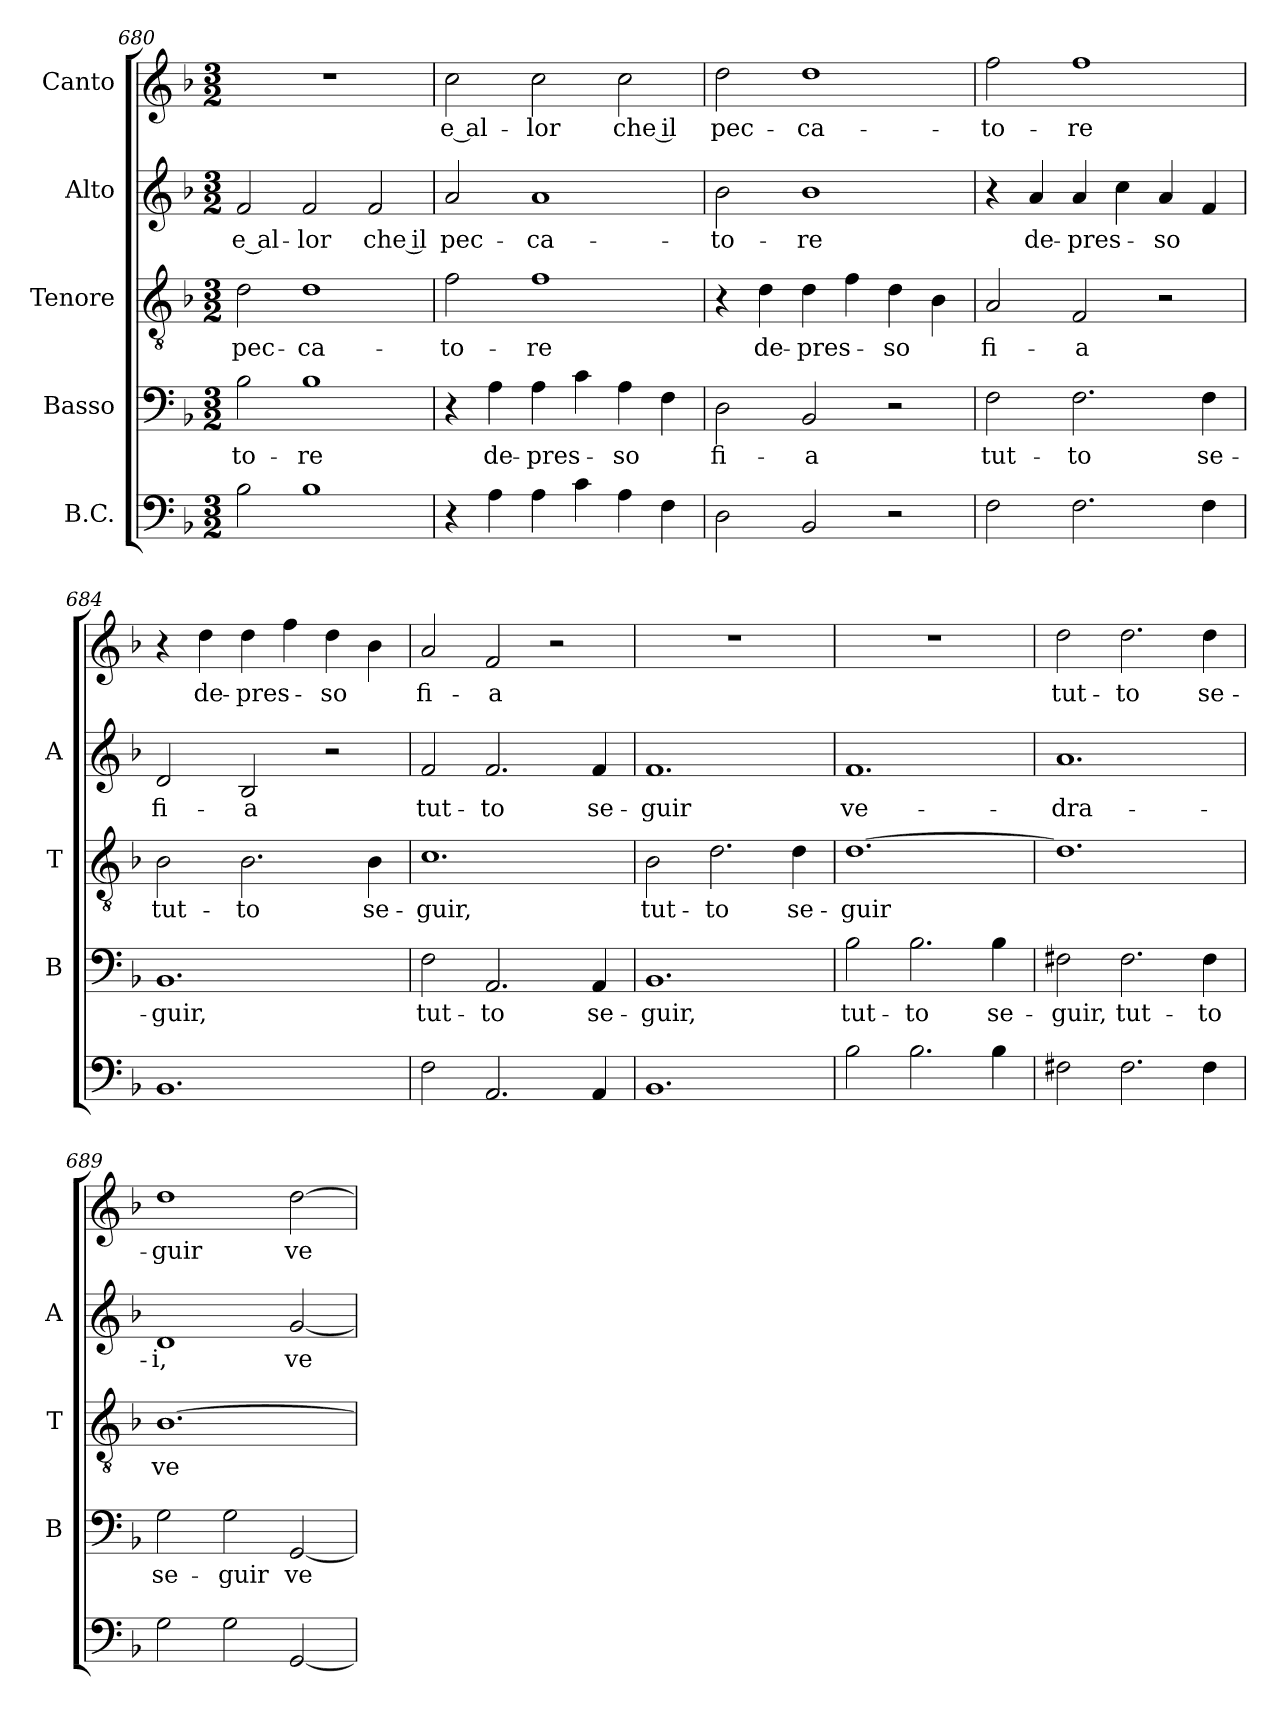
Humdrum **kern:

**kern	**kern	**text	**kern	**text	**kern	**text	**kern	**text
*part5	*part4	*part4	*part3	*part3	*part2	*part2	*part1	*part1
*staff5	*staff4	*staff4	*staff3	*staff3	*staff2	*staff2	*staff1	*staff1
*I"B.C.	*I"Basso	*	*I"Tenore	*	*I"Alto	*	*I"Canto	*
*	*I'B	*	*I'T	*	*I'A	*	*	*
!!LO:LB:g=z
*clefF4	*clefF4	*	*clefGv2	*	*clefG2	*	*clefG2	*
*k[b-]	*k[b-]	*	*k[b-]	*	*k[b-]	*	*k[b-]	*
*F:	*F:	*	*F:	*	*F:	*	*F:	*
*M3/2	*M3/2	*	*M3/2	*	*M3/2	*	*M3/2	*
=680	=680	=680	=680	=680	=680	=680	=680	=680
!	!	!LO:LY:b	!	!LO:LY:b	!	!LO:LY:b	!	!
2B-\	2B-\	-to-	2d\	pec-	2f/	e al-	1.r	.
!	!	!LO:LY:b	!	!LO:LY:b	!	!LO:LY:b	!	!
1B-	1B-	-re	1d	-ca-	2f/	-lor	.	.
!	!	!	!	!	!	!LO:LY:b	!	!
.	.	.	.	.	2f/	che il	.	.
=681	=681	=681	=681	=681	=681	=681	=681	=681
!	!	!	!	!LO:LY:b	!	!LO:LY:b	!	!LO:LY:b
4r	4r	.	2f\	-to-	2a/	pec-	2cc\	e al-
!	!	!LO:LY:b	!	!	!	!	!	!
4A\	4A\	de-	.	.	.	.	.	.
!	!	!LO:LY:b	!	!LO:LY:b	!	!LO:LY:b	!	!LO:LY:b
4A\	4A\	-pres-	1f	-re	1a	-ca-	2cc\	-lor
4c\	4c\	.	.	.	.	.	.	.
!	!	!LO:LY:b	!	!	!	!	!	!LO:LY:b
4A\	4A\	-so	.	.	.	.	2cc\	che il
4F\	4F\	.	.	.	.	.	.	.
=682	=682	=682	=682	=682	=682	=682	=682	=682
!	!	!LO:LY:b	!	!	!	!LO:LY:b	!	!LO:LY:b
2D\	2D\	fi-	4r	.	2b-\	-to-	2dd\	pec-
!	!	!	!	!LO:LY:b	!	!	!	!
.	.	.	4d\	de-	.	.	.	.
!	!	!LO:LY:b	!	!LO:LY:b	!	!LO:LY:b	!	!LO:LY:b
2BB-/	2BB-/	-a	4d\	-pres-	1b-	-re	1dd	-ca-
.	.	.	4f\	.	.	.	.	.
!	!	!	!	!LO:LY:b	!	!	!	!
2r	2r	.	4d\	-so	.	.	.	.
.	.	.	4B-\	.	.	.	.	.
=683	=683	=683	=683	=683	=683	=683	=683	=683
!	!	!LO:LY:b	!	!LO:LY:b	!	!	!	!LO:LY:b
2F\	2F\	tut-	2A/	fi-	4r	.	2ff\	-to-
!	!	!	!	!	!	!LO:LY:b	!	!
.	.	.	.	.	4a/	de-	.	.
!	!	!LO:LY:b	!	!LO:LY:b	!	!LO:LY:b	!	!LO:LY:b
2.F\	2.F\	-to	2F/	-a	4a/	-pres-	1ff	-re
.	.	.	.	.	4cc\	.	.	.
!	!	!	!	!	!	!LO:LY:b	!	!
.	.	.	2r	.	4a/	-so	.	.
!	!	!LO:LY:b	!	!	!	!	!	!
4F\	4F\	se-	.	.	4f/	.	.	.
=684	=684	=684	=684	=684	=684	=684	=684	=684
!	!	!LO:LY:b	!	!LO:LY:b	!	!LO:LY:b	!	!
1.BB-	1.BB-	-guir,	2B-\	tut-	2d/	fi-	4r	.
!	!	!	!	!	!	!	!	!LO:LY:b
.	.	.	.	.	.	.	4dd\	de-
!	!	!	!	!LO:LY:b	!	!LO:LY:b	!	!LO:LY:b
.	.	.	2.B-\	-to	2B-/	-a	4dd\	-pres-
.	.	.	.	.	.	.	4ff\	.
!	!	!	!	!	!	!	!	!LO:LY:b
.	.	.	.	.	2r	.	4dd\	-so
!	!	!	!	!LO:LY:b	!	!	!	!
.	.	.	4B-\	se-	.	.	4b-\	.
=685	=685	=685	=685	=685	=685	=685	=685	=685
!	!	!LO:LY:b	!	!LO:LY:b	!	!LO:LY:b	!	!LO:LY:b
2F\	2F\	tut-	1.c	-guir,	2f/	tut-	2a/	fi-
!	!	!LO:LY:b	!	!	!	!LO:LY:b	!	!LO:LY:b
2.AA/	2.AA/	-to	.	.	2.f/	-to	2f/	-a
.	.	.	.	.	.	.	2r	.
!	!	!LO:LY:b	!	!	!	!LO:LY:b	!	!
4AA/	4AA/	se-	.	.	4f/	se-	.	.
!!LO:LB:g=z
=686	=686	=686	=686	=686	=686	=686	=686	=686
!	!	!LO:LY:b	!	!LO:LY:b	!	!LO:LY:b	!	!
1.BB-	1.BB-	-guir,	2B-\	tut-	1.f	-guir	1.r	.
!	!	!	!	!LO:LY:b	!	!	!	!
.	.	.	2.d\	-to	.	.	.	.
!	!	!	!	!LO:LY:b	!	!	!	!
.	.	.	4d\	se-	.	.	.	.
=687	=687	=687	=687	=687	=687	=687	=687	=687
!	!	!LO:LY:b	!	!LO:LY:b	!	!LO:LY:b	!	!
2B-\	2B-\	tut-	[1.d	-guir	1.f	ve-	1.r	.
!	!	!LO:LY:b	!	!	!	!	!	!
2.B-\	2.B-\	-to	.	.	.	.	.	.
!	!	!LO:LY:b	!	!	!	!	!	!
4B-\	4B-\	se-	.	.	.	.	.	.
=688	=688	=688	=688	=688	=688	=688	=688	=688
!	!	!LO:LY:b	!	!	!	!LO:LY:b	!	!LO:LY:b
2F#X\	2F#X\	-guir,	1.d]	.	1.a	-dra-	2dd\	tut-
!	!	!LO:LY:b	!	!	!	!	!	!LO:LY:b
2.F#\	2.F#\	tut-	.	.	.	.	2.dd\	-to
!	!	!LO:LY:b	!	!	!	!	!	!LO:LY:b
4F#\	4F#\	-to	.	.	.	.	4dd\	se-
=689	=689	=689	=689	=689	=689	=689	=689	=689
!	!	!LO:LY:b	!	!LO:LY:b	!	!LO:LY:b	!	!LO:LY:b
2G\	2G\	se-	[1.B-	ve-	1d	-i,	1dd	-guir
!	!	!LO:LY:b	!	!	!	!	!	!
2G\	2G\	-guir	.	.	.	.	.	.
!	!	!LO:LY:b	!	!	!	!LO:LY:b	!	!LO:LY:b
[2GG/	[2GG/	ve-	.	.	[2g/	ve-	[2dd\	ve-
=	=	=	=	=	=	=	=	=
*-	*-	*-	*-	*-	*-	*-	*-	*-
